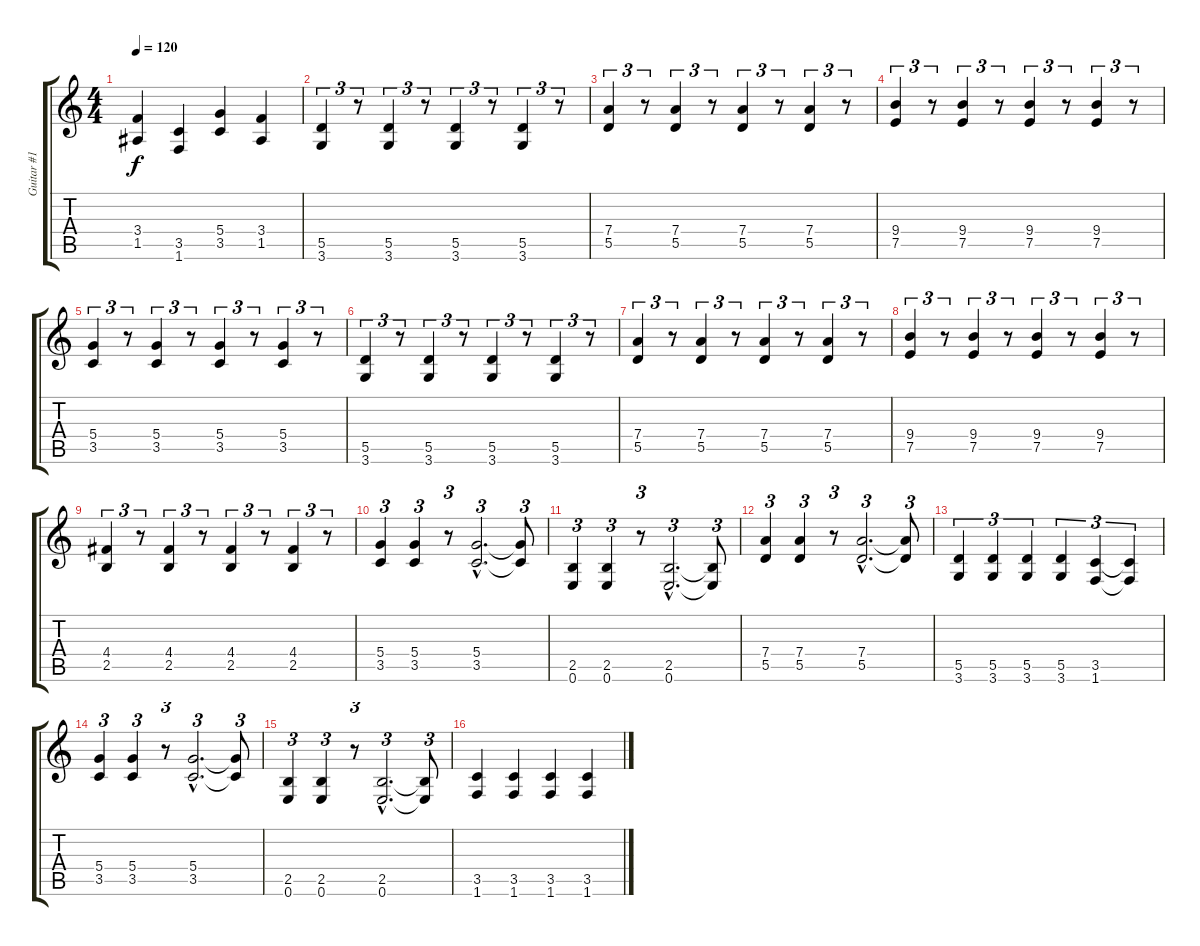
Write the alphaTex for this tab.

\track ("Guitar #1" "Guitar #1") {instrument overdrivenguitar}
\staff {score tabs}
\tuning (E4 B3 G3 D3 A2 E2) {hide}
\ts (4 4)
\tempo 120
\clef g2
\ks c
(3.4 1.5).4{dy f} (3.5 1.6).4 (5.4 3.5).4 (3.4 1.5).4 |
(5.5 3.6).4{tu (3 2)} r.8{tu (3 2)} (5.5 3.6).4{tu (3 2)} r.8{tu (3 2)} (5.5 3.6).4{tu (3 2)} r.8{tu (3 2)} (5.5 3.6).4{tu (3 2)} r.8{tu (3 2)} |
(7.4 5.5).4{tu (3 2)} r.8{tu (3 2)} (7.4 5.5).4{tu (3 2)} r.8{tu (3 2)} (7.4 5.5).4{tu (3 2)} r.8{tu (3 2)} (7.4 5.5).4{tu (3 2)} r.8{tu (3 2)} |
(9.4 7.5).4{tu (3 2)} r.8{tu (3 2)} (9.4 7.5).4{tu (3 2)} r.8{tu (3 2)} (9.4 7.5).4{tu (3 2)} r.8{tu (3 2)} (9.4 7.5).4{tu (3 2)} r.8{tu (3 2)} |
(5.4 3.5).4{tu (3 2)} r.8{tu (3 2)} (5.4 3.5).4{tu (3 2)} r.8{tu (3 2)} (5.4 3.5).4{tu (3 2)} r.8{tu (3 2)} (5.4 3.5).4{tu (3 2)} r.8{tu (3 2)} |
(5.5 3.6).4{tu (3 2)} r.8{tu (3 2)} (5.5 3.6).4{tu (3 2)} r.8{tu (3 2)} (5.5 3.6).4{tu (3 2)} r.8{tu (3 2)} (5.5 3.6).4{tu (3 2)} r.8{tu (3 2)} |
(7.4 5.5).4{tu (3 2)} r.8{tu (3 2)} (7.4 5.5).4{tu (3 2)} r.8{tu (3 2)} (7.4 5.5).4{tu (3 2)} r.8{tu (3 2)} (7.4 5.5).4{tu (3 2)} r.8{tu (3 2)} |
(9.4 7.5).4{tu (3 2)} r.8{tu (3 2)} (9.4 7.5).4{tu (3 2)} r.8{tu (3 2)} (9.4 7.5).4{tu (3 2)} r.8{tu (3 2)} (9.4 7.5).4{tu (3 2)} r.8{tu (3 2)} |
(4.4 2.5).4{tu (3 2)} r.8{tu (3 2)} (4.4 2.5).4{tu (3 2)} r.8{tu (3 2)} (4.4 2.5).4{tu (3 2)} r.8{tu (3 2)} (4.4 2.5).4{tu (3 2)} r.8{tu (3 2)} |
(5.4 3.5).4{tu (3 2)} (5.4 3.5).4{tu (3 2)} r.8{tu (3 2)} (5.4{hac} 3.5{hac}).2{d tu (3 2)} (5.4{t} 3.5{t}).8{tu (3 2)} |
(2.5 0.6).4{tu (3 2)} (2.5 0.6).4{tu (3 2)} r.8{tu (3 2)} (2.5{hac} 0.6{hac}).2{d tu (3 2)} (2.5{t} 0.6{t}).8{tu (3 2)} |
(7.4 5.5).4{tu (3 2)} (7.4 5.5).4{tu (3 2)} r.8{tu (3 2)} (7.4{hac} 5.5{hac}).2{d tu (3 2)} (7.4{t} 5.5{t}).8{tu (3 2)} |
(5.5 3.6).4{tu (3 2)} (5.5 3.6).4{tu (3 2)} (5.5 3.6).4{tu (3 2)} (5.5 3.6).4{tu (3 2)} (3.5 1.6).4{tu (3 2)} (3.5{t} 1.6{t}).4{tu (3 2)} |
(5.4 3.5).4{tu (3 2)} (5.4 3.5).4{tu (3 2)} r.8{tu (3 2)} (5.4{hac} 3.5{hac}).2{d tu (3 2)} (5.4{t} 3.5{t}).8{tu (3 2)} |
(2.5 0.6).4{tu (3 2)} (2.5 0.6).4{tu (3 2)} r.8{tu (3 2)} (2.5{hac} 0.6{hac}).2{d tu (3 2)} (2.5{t} 0.6{t}).8{tu (3 2)} |
(3.5 1.6).4 (3.5 1.6).4 (3.5 1.6).4 (3.5 1.6).4
